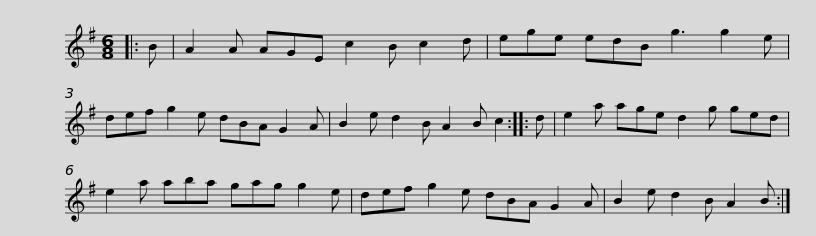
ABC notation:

X:1
L:1/8
M:6/8
I:linebreak $
K:G
V:1 treble
V:1
|: B | A2 A AGE c2 B c2 d | ege edB g3 g2 e | def g2 e dBA G2 A | B2 e d2 B A2 B c2 :: %5
 d |$ e2 a age d2 g ged | e2 a aba gag g2 e | def g2 e dBA G2 A | B2 e d2 B A2 B :| %10
